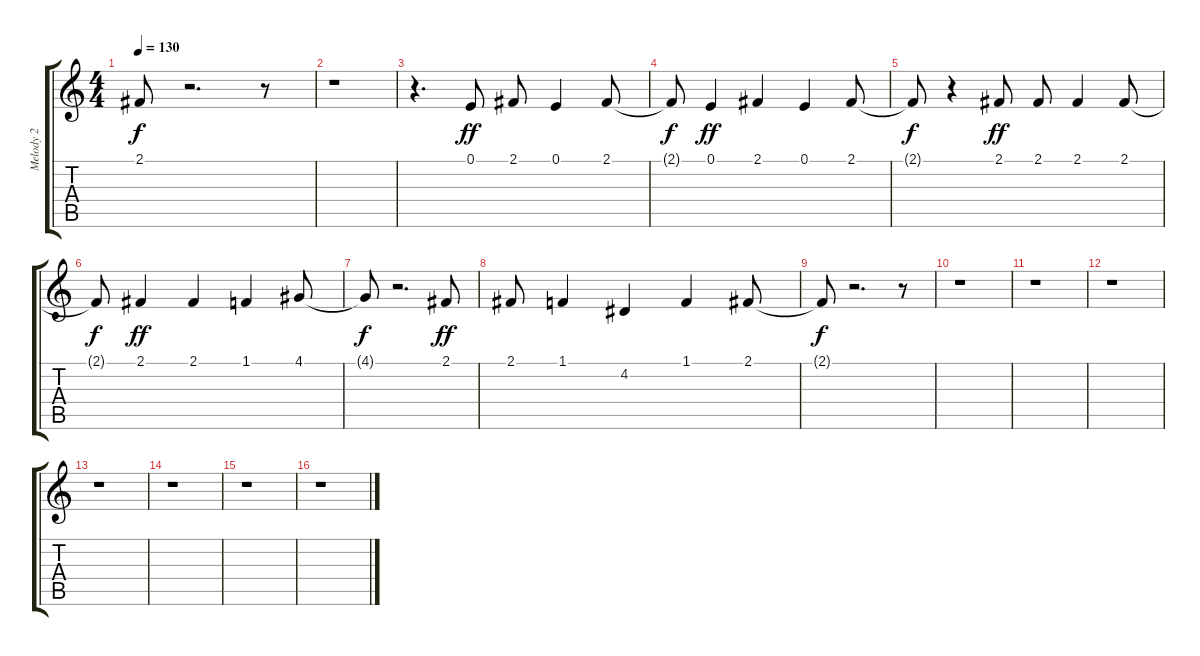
\track ("Melody 2" "Melody 2") {instrument lead4chiff}
\staff {score tabs}
\tuning (E4 B3 G3 D3 A2 E2) {hide}
\ts (4 4)
\tempo 130
\clef g2
\ks c
2.1{t}.8{dy f} r.2{d} r.8 |
r.1 |
r.4{d} 0.1.8{dy ff} 2.1.8 0.1.4 2.1.8 |
2.1{t}.8{dy f} 0.1.4{dy ff} 2.1.4 0.1.4 2.1.8 |
2.1{t}.8{dy f} r.4 2.1.8{dy ff} 2.1.8 2.1.4 2.1.8 |
2.1{t}.8{dy f} 2.1.4{dy ff} 2.1.4 1.1.4 4.1.8 |
4.1{t}.8{dy f} r.2{d} 2.1.8{dy ff} |
2.1.8 1.1.4 4.2.4 1.1.4 2.1.8 |
2.1{t}.8{dy f} r.2{d} r.8 |
r.1 |
r.1 |
r.1 |
r.1 |
r.1 |
r.1 |
r.1
